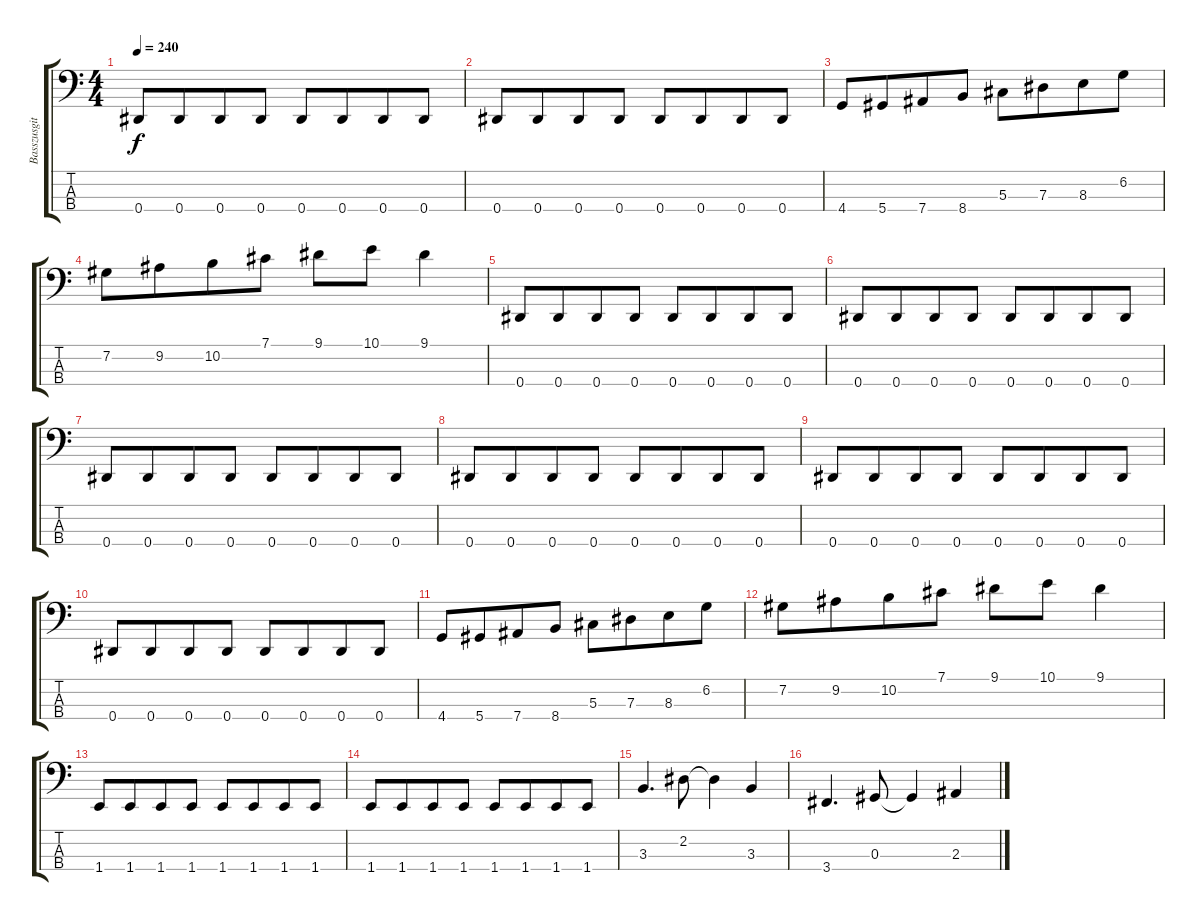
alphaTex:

\track ("Basszusgitár (Yngwie Malmsteen)" "Basszusgit") {instrument electricbassfinger}
\staff {score tabs}
\tuning (Gb2 Db2 Ab1 Eb1) {hide}
\ts (4 4)
\tempo 240
\clef f4
\ks c
0.4.8{dy f} 0.4.8{beam merge} 0.4.8 0.4.8 0.4.8 0.4.8{beam merge} 0.4.8 0.4.8 |
0.4.8 0.4.8{beam merge} 0.4.8 0.4.8 0.4.8 0.4.8{beam merge} 0.4.8 0.4.8 |
4.4.8 5.4.8{beam merge} 7.4.8 8.4.8 5.3.8 7.3.8{beam merge} 8.3.8 6.2.8 |
7.2.8 9.2.8{beam merge} 10.2.8 7.1.8 9.1.8 10.1.8 9.1.4 |
0.4.8 0.4.8{beam merge} 0.4.8 0.4.8 0.4.8 0.4.8{beam merge} 0.4.8 0.4.8 |
0.4.8 0.4.8{beam merge} 0.4.8 0.4.8 0.4.8 0.4.8{beam merge} 0.4.8 0.4.8 |
0.4.8 0.4.8{beam merge} 0.4.8 0.4.8 0.4.8 0.4.8{beam merge} 0.4.8 0.4.8 |
0.4.8 0.4.8{beam merge} 0.4.8 0.4.8 0.4.8 0.4.8{beam merge} 0.4.8 0.4.8 |
0.4.8 0.4.8{beam merge} 0.4.8 0.4.8 0.4.8 0.4.8{beam merge} 0.4.8 0.4.8 |
0.4.8 0.4.8{beam merge} 0.4.8 0.4.8 0.4.8 0.4.8{beam merge} 0.4.8 0.4.8 |
4.4.8 5.4.8{beam merge} 7.4.8 8.4.8 5.3.8 7.3.8{beam merge} 8.3.8 6.2.8 |
7.2.8 9.2.8{beam merge} 10.2.8 7.1.8 9.1.8 10.1.8 9.1.4 |
1.4.8 1.4.8{beam merge} 1.4.8 1.4.8 1.4.8 1.4.8{beam merge} 1.4.8 1.4.8 |
1.4.8 1.4.8{beam merge} 1.4.8 1.4.8 1.4.8 1.4.8{beam merge} 1.4.8 1.4.8 |
3.3.4{d} 2.2.8 2.2{t}.4 3.3.4 |
3.4.4{d} 0.3.8 0.3{t}.4 2.3.4
